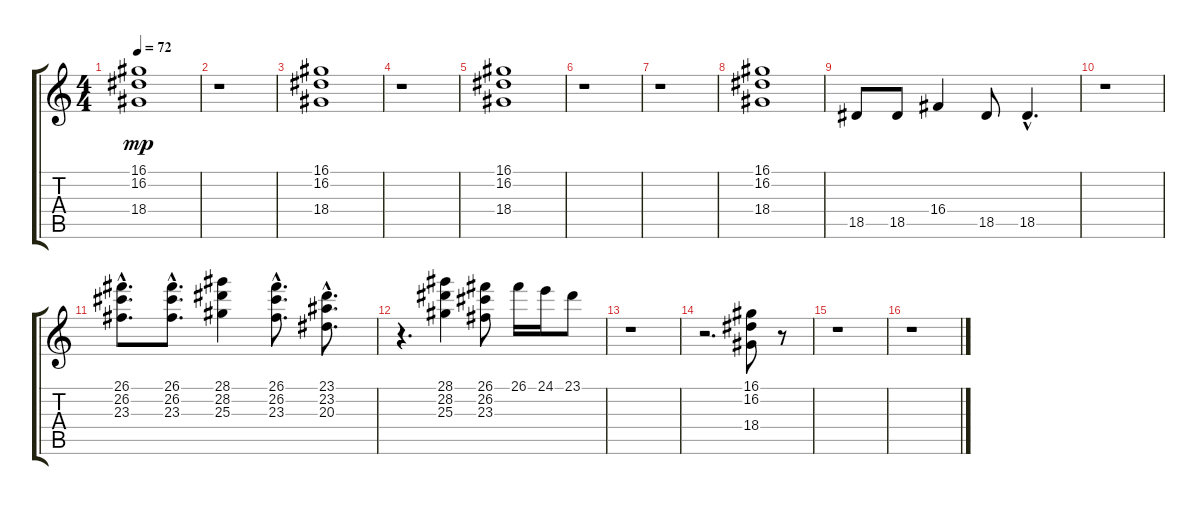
\track "" {instrument electricpiano2}
\staff {score tabs}
\tuning (E4 B3 G3 D3 A2 E2) {hide}
\ts (4 4)
\tempo 72
\clef g2
\ks c
(16.1 16.2 18.4).1{dy mp} |
r.1 |
(16.1 16.2 18.4).1 |
r.1 |
(16.1 16.2 18.4).1 |
r.1 |
r.1 |
(16.1 16.2 18.4).1 |
18.5.8 18.5.8 16.4.4 18.5.8 18.5{hac}.4{d} |
r.1 |
(26.1{hac} 26.2{hac} 23.3{hac}).8{d} (26.1{hac} 26.2{hac} 23.3{hac}).8{d} (28.1 28.2 25.3).4 (26.1{hac} 26.2{hac} 23.3{hac}).8{d} (23.1{hac} 23.2{hac} 20.3{hac}).8{d} |
r.4{d} (28.1 28.2 25.3).4 (26.1 26.2 23.3).8 26.1.16 24.1.16 23.1.8 |
r.1 |
r.2{d} (16.1 16.2 18.4).8 r.8 |
r.1 |
r.1
